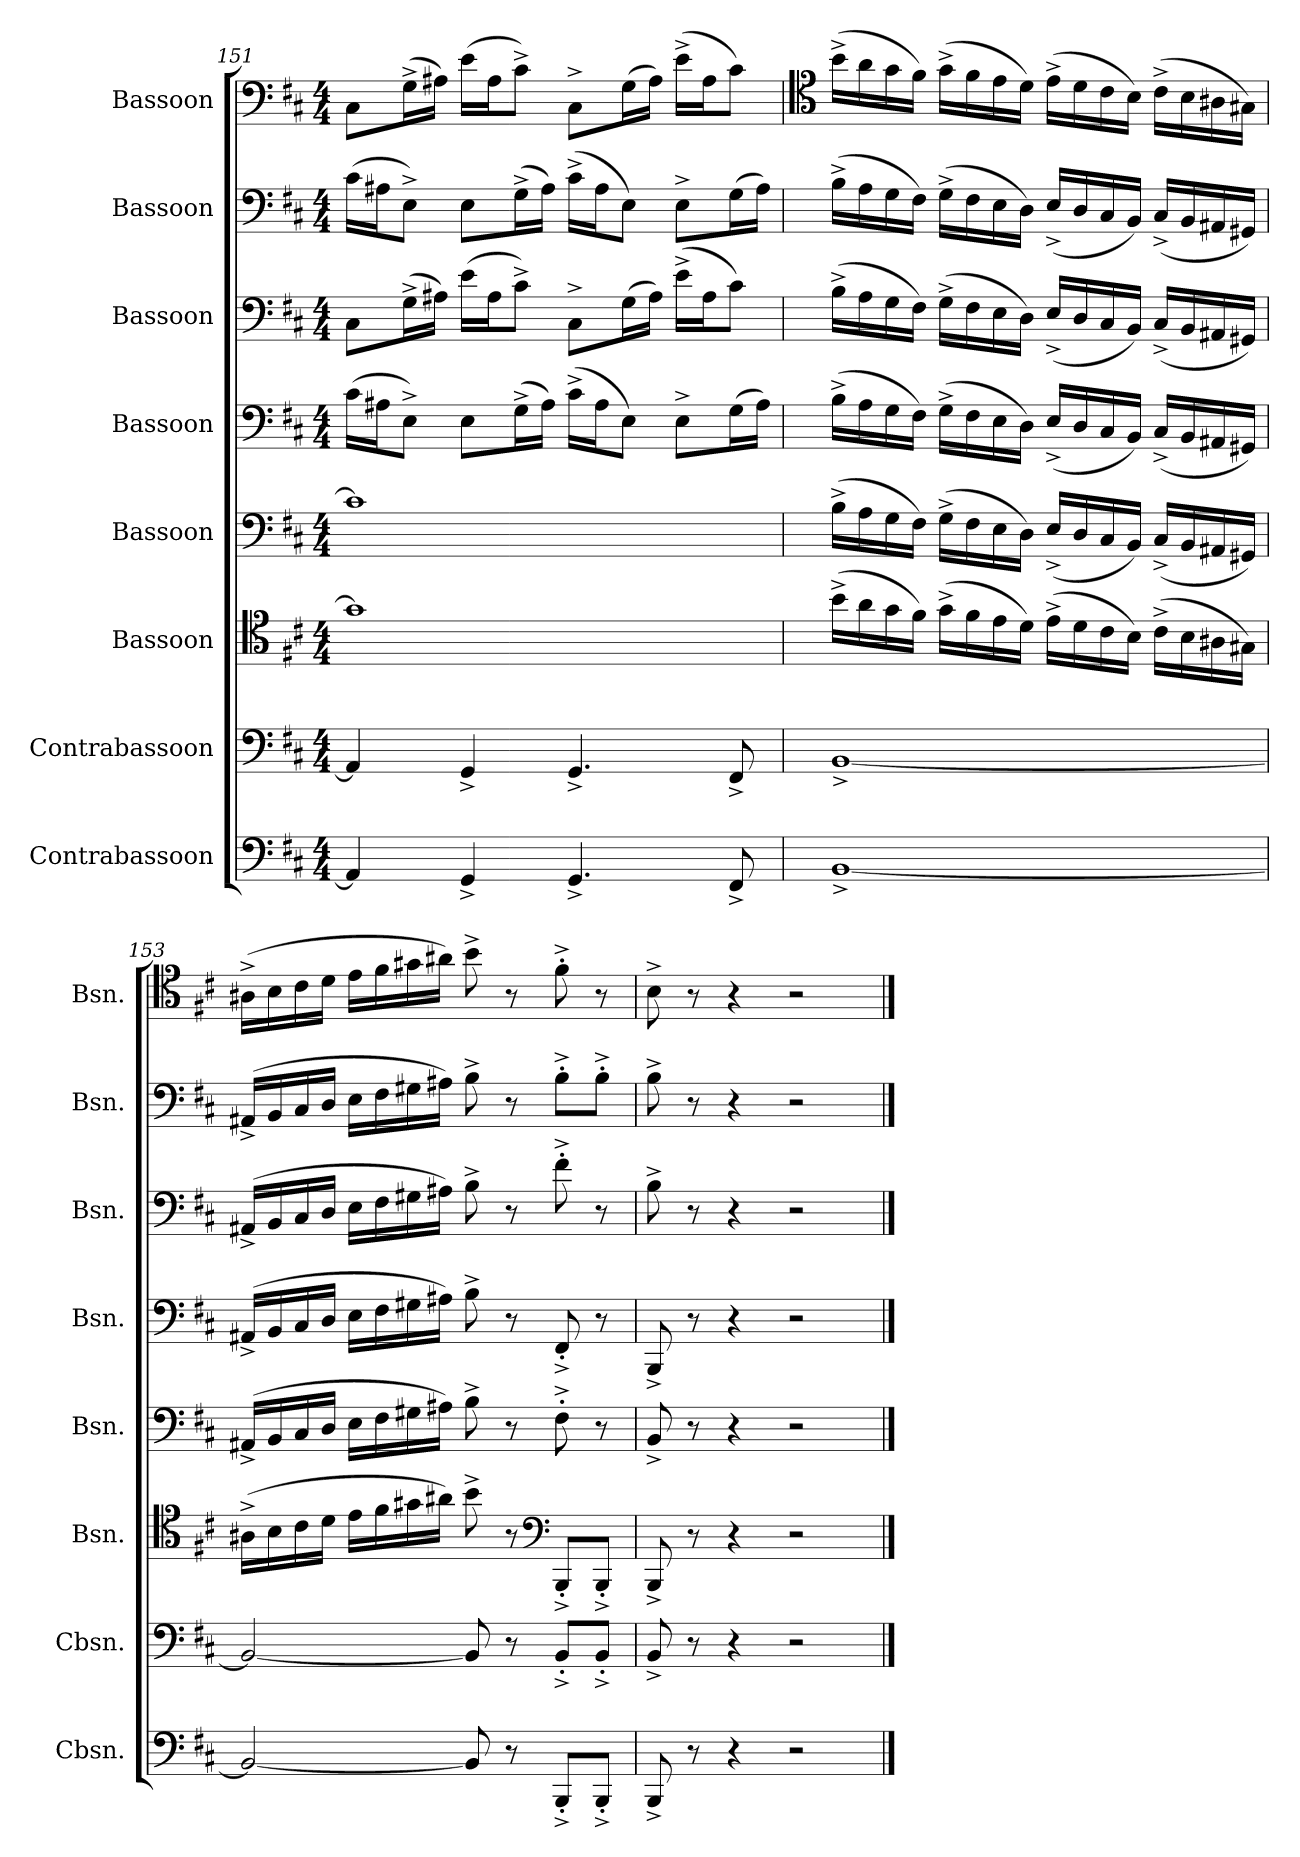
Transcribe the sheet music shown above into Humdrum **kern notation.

**kern	**kern	**kern	**kern	**kern	**kern	**kern	**kern
*part8	*part7	*part6	*part5	*part4	*part3	*part2	*part1
*staff8	*staff7	*staff6	*staff5	*staff4	*staff3	*staff2	*staff1
*I"Contrabassoon	*I"Contrabassoon	*I"Bassoon	*I"Bassoon	*I"Bassoon	*I"Bassoon	*I"Bassoon	*I"Bassoon
*I'Cbsn.	*I'Cbsn.	*I'Bsn.	*I'Bsn.	*I'Bsn.	*I'Bsn.	*I'Bsn.	*I'Bsn.
!!LO:PB:g=z
*clefF4	*clefF4	*clefC4	*clefF4	*clefF4	*clefF4	*clefF4	*clefF4
*ITrd7c12	*ITrd7c12	*	*	*	*	*	*
*k[f#c#]	*k[f#c#]	*k[f#c#]	*k[f#c#]	*k[f#c#]	*k[f#c#]	*k[f#c#]	*k[f#c#]
*M4/4	*M4/4	*M4/4	*M4/4	*M4/4	*M4/4	*M4/4	*M4/4
=151	=151	=151	=151	=151	=151	=151	=151
4AAA#/]	4AAA#/]	1g]	1c#]	(>16c#\LL	8C#\L	(>16c#\LL	8C#\L
.	.	.	.	16A#X\J	.	16A#X\J	.
.	.	.	.	8E^\J)	(>16G^\L	8E^\J)	(>16G^\L
.	.	.	.	.	16A#X\JJ)	.	16A#X\JJ)
4GGG^/	4GGG^/	.	.	8E\L	(>16e\LL	8E\L	(>16e\LL
.	.	.	.	.	16A#\J	.	16A#\J
.	.	.	.	(>16G^\L	8c#^\J)	(>16G^\L	8c#^\J)
.	.	.	.	16A#\JJ)	.	16A#\JJ)	.
4.GGG^/	4.GGG^/	.	.	(>16c#^\LL	8C#^\L	(>16c#^\LL	8C#^\L
.	.	.	.	16A#\J	.	16A#\J	.
.	.	.	.	8E\J)	(>16G\L	8E\J)	(>16G\L
.	.	.	.	.	16A#\JJ)	.	16A#\JJ)
.	.	.	.	8E^\L	(>16e^\LL	8E^\L	(>16e^\LL
.	.	.	.	.	16A#\J	.	16A#\J
8FFF#^/	8FFF#^/	.	.	(>16G\L	8c#\J)	(>16G\L	8c#\J)
.	.	.	.	16A#\JJ)	.	16A#\JJ)	.
=152	=152	=152	=152	=152	=152	=152	=152
*	*	*	*	*	*	*	*clefC4
[1BBB^	[1BBB^	(>16b^\LL	(>16B^\LL	(>16B^\LL	(>16B^\LL	(>16B^\LL	(>16b^\LL
.	.	16a\	16A\	16A\	16A\	16A\	16a\
.	.	16g\	16G\	16G\	16G\	16G\	16g\
.	.	16f#\JJ)	16F#\JJ)	16F#\JJ)	16F#\JJ)	16F#\JJ)	16f#\JJ)
.	.	(>16g^\LL	(>16G^\LL	(>16G^\LL	(>16G^\LL	(>16G^\LL	(>16g^\LL
.	.	16f#\	16F#\	16F#\	16F#\	16F#\	16f#\
.	.	16e\	16E\	16E\	16E\	16E\	16e\
.	.	16d\JJ)	16D\JJ)	16D\JJ)	16D\JJ)	16D\JJ)	16d\JJ)
.	.	(>16e^\LL	(<16E^/LL	(<16E^/LL	(<16E^/LL	(<16E^/LL	(>16e^\LL
.	.	16d\	16D/	16D/	16D/	16D/	16d\
.	.	16c#\	16C#/	16C#/	16C#/	16C#/	16c#\
.	.	16B\JJ)	16BB/JJ)	16BB/JJ)	16BB/JJ)	16BB/JJ)	16B\JJ)
.	.	(>16c#^\LL	(<16C#^/LL	(<16C#^/LL	(<16C#^/LL	(<16C#^/LL	(>16c#^\LL
.	.	16B\	16BB/	16BB/	16BB/	16BB/	16B\
.	.	16A#X\	16AA#X/	16AA#X/	16AA#X/	16AA#X/	16A#X\
.	.	16G#X\JJ)	16GG#X/JJ)	16GG#X/JJ)	16GG#X/JJ)	16GG#X/JJ)	16G#X\JJ)
!!LO:PB:g=z
=153	=153	=153	=153	=153	=153	=153	=153
2BBB/_	2BBB/_	(>16A#X^\LL	(>16AA#X^/LL	(>16AA#X^/LL	(>16AA#X^/LL	(>16AA#X^/LL	(>16A#X^\LL
.	.	16B\	16BB/	16BB/	16BB/	16BB/	16B\
.	.	16c#\	16C#/	16C#/	16C#/	16C#/	16c#\
.	.	16d\JJ	16D/JJ	16D/JJ	16D/JJ	16D/JJ	16d\JJ
.	.	16e\LL	16E\LL	16E\LL	16E\LL	16E\LL	16e\LL
.	.	16f#\	16F#\	16F#\	16F#\	16F#\	16f#\
.	.	16g#X\	16G#X\	16G#X\	16G#X\	16G#X\	16g#X\
.	.	16a#X\JJ)	16A#X\JJ)	16A#X\JJ)	16A#X\JJ)	16A#X\JJ)	16a#X\JJ)
8BBB/]	8BBB/]	8b^\	8B^\	8B^\	8B^\	8B^\	8b^\
8r	8r	8r	8r	8r	8r	8r	8r
*	*	*clefF4	*	*	*	*	*
8BBBB'^/L	8BBB'^/L	8BBB'^/L	8F#'^\	8FF#'^/	8f#'^\	8B'^\L	8f#'^\
8BBBB'^/J	8BBB'^/J	8BBB'^/J	8r	8r	8r	8B'^\J	8r
=154	=154	=154	=154	=154	=154	=154	=154
8BBBB^/	8BBB^/	8BBB^/	8BB^/	8BBB^/	8B^\	8B^\	8B^\
8r	8r	8r	8r	8r	8r	8r	8r
4r	4r	4r	4r	4r	4r	4r	4r
2r	2r	2r	2r	2r	2r	2r	2r
==	==	==	==	==	==	==	==
*-	*-	*-	*-	*-	*-	*-	*-
